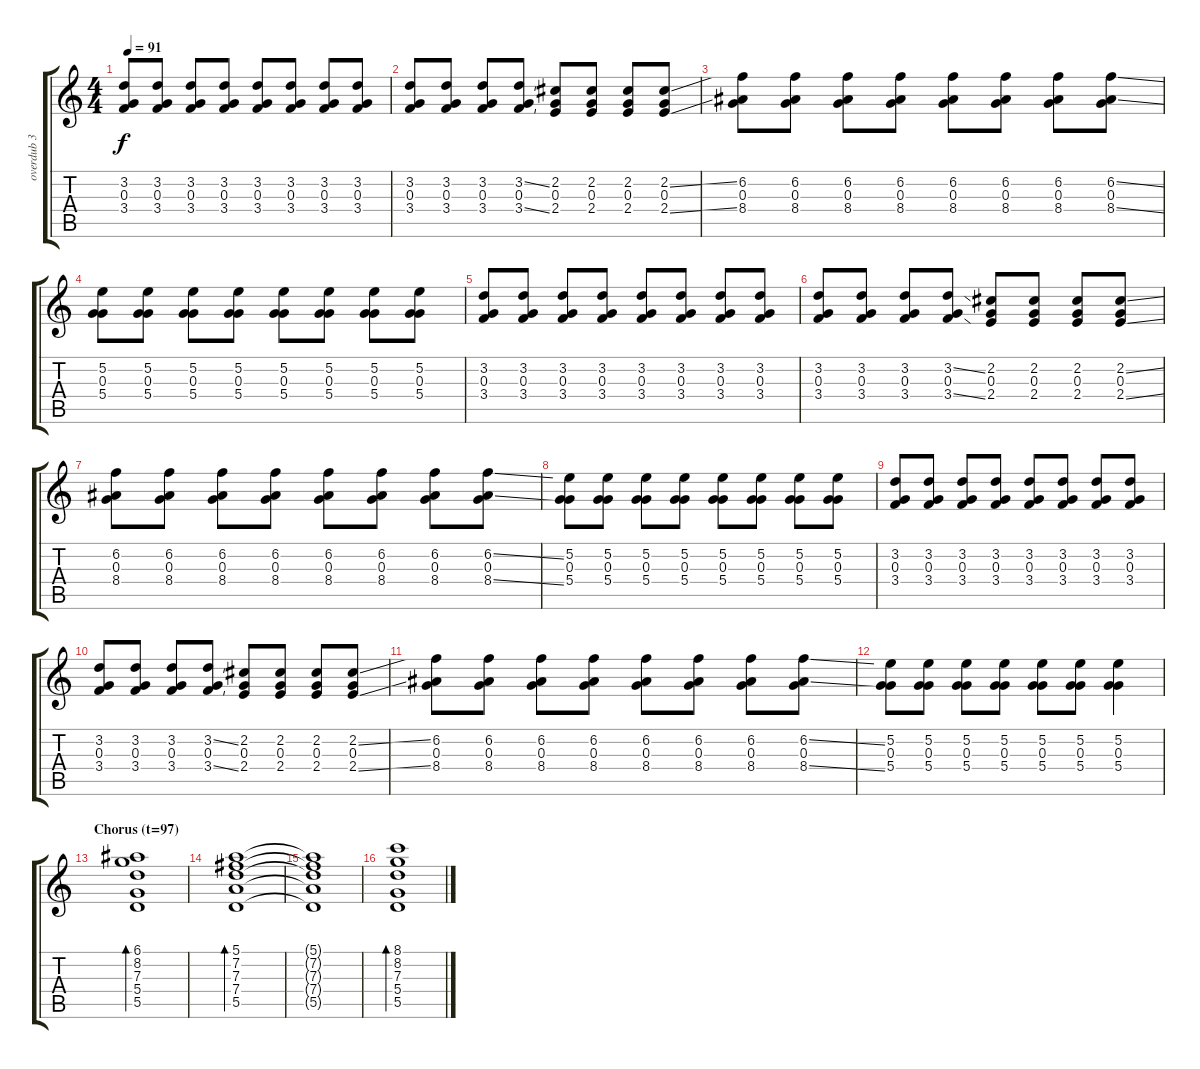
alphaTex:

\track ("overdub 3" "overdub 3") {instrument electricguitarclean}
\staff {score tabs}
\tuning (E4 B3 G3 D3 A2 E2) {hide}
\ts (4 4)
\tempo 91
\clef g2
\ks c
(3.2 0.3 3.4).8{dy f} (3.2 0.3 3.4).8 (3.2 0.3 3.4).8 (3.2 0.3 3.4).8 (3.2 0.3 3.4).8 (3.2 0.3 3.4).8 (3.2 0.3 3.4).8 (3.2 0.3 3.4).8 |
(3.2 0.3 3.4).8 (3.2 0.3 3.4).8 (3.2 0.3 3.4).8 (3.2{ss} 0.3 3.4{ss}).8 (2.2 0.3 2.4).8 (2.2 0.3 2.4).8 (2.2 0.3 2.4).8 (2.2{ss} 0.3 2.4{ss}).8 |
(6.2 0.3 8.4).8 (6.2 0.3 8.4).8 (6.2 0.3 8.4).8 (6.2 0.3 8.4).8 (6.2 0.3 8.4).8 (6.2 0.3 8.4).8 (6.2 0.3 8.4).8 (6.2{ss} 0.3 8.4{ss}).8 |
(5.2 0.3 5.4).8 (5.2 0.3 5.4).8 (5.2 0.3 5.4).8 (5.2 0.3 5.4).8 (5.2 0.3 5.4).8 (5.2 0.3 5.4).8 (5.2 0.3 5.4).8 (5.2 0.3 5.4).8 |
(3.2 0.3 3.4).8 (3.2 0.3 3.4).8 (3.2 0.3 3.4).8 (3.2 0.3 3.4).8 (3.2 0.3 3.4).8 (3.2 0.3 3.4).8 (3.2 0.3 3.4).8 (3.2 0.3 3.4).8 |
(3.2 0.3 3.4).8 (3.2 0.3 3.4).8 (3.2 0.3 3.4).8 (3.2{ss} 0.3 3.4{ss}).8 (2.2 0.3 2.4).8 (2.2 0.3 2.4).8 (2.2 0.3 2.4).8 (2.2{ss} 0.3 2.4{ss}).8 |
(6.2 0.3 8.4).8 (6.2 0.3 8.4).8 (6.2 0.3 8.4).8 (6.2 0.3 8.4).8 (6.2 0.3 8.4).8 (6.2 0.3 8.4).8 (6.2 0.3 8.4).8 (6.2{ss} 0.3 8.4{ss}).8 |
(5.2 0.3 5.4).8 (5.2 0.3 5.4).8 (5.2 0.3 5.4).8 (5.2 0.3 5.4).8 (5.2 0.3 5.4).8 (5.2 0.3 5.4).8 (5.2 0.3 5.4).8 (5.2 0.3 5.4).8 |
(3.2 0.3 3.4).8 (3.2 0.3 3.4).8 (3.2 0.3 3.4).8 (3.2 0.3 3.4).8 (3.2 0.3 3.4).8 (3.2 0.3 3.4).8 (3.2 0.3 3.4).8 (3.2 0.3 3.4).8 |
(3.2 0.3 3.4).8 (3.2 0.3 3.4).8 (3.2 0.3 3.4).8 (3.2{ss} 0.3 3.4{ss}).8 (2.2 0.3 2.4).8 (2.2 0.3 2.4).8 (2.2 0.3 2.4).8 (2.2{ss} 0.3 2.4{ss}).8 |
(6.2 0.3 8.4).8 (6.2 0.3 8.4).8 (6.2 0.3 8.4).8 (6.2 0.3 8.4).8 (6.2 0.3 8.4).8 (6.2 0.3 8.4).8 (6.2 0.3 8.4).8 (6.2{ss} 0.3 8.4{ss}).8 |
(5.2 0.3 5.4).8 (5.2 0.3 5.4).8 (5.2 0.3 5.4).8 (5.2 0.3 5.4).8 (5.2 0.3 5.4).8 (5.2 0.3 5.4).8 (5.2 0.3 5.4).4 |
\section ("" "Chorus (t=97)")
(6.1 8.2 7.3 5.4 5.5).1{bd 240} |
(5.1 7.2 7.3 7.4 5.5).1{bd 240} |
(5.1{t} 7.2{t} 7.3{t} 7.4{t} 5.5{t}).1 |
(8.1 8.2 7.3 5.4 5.5).1{bd 240}
